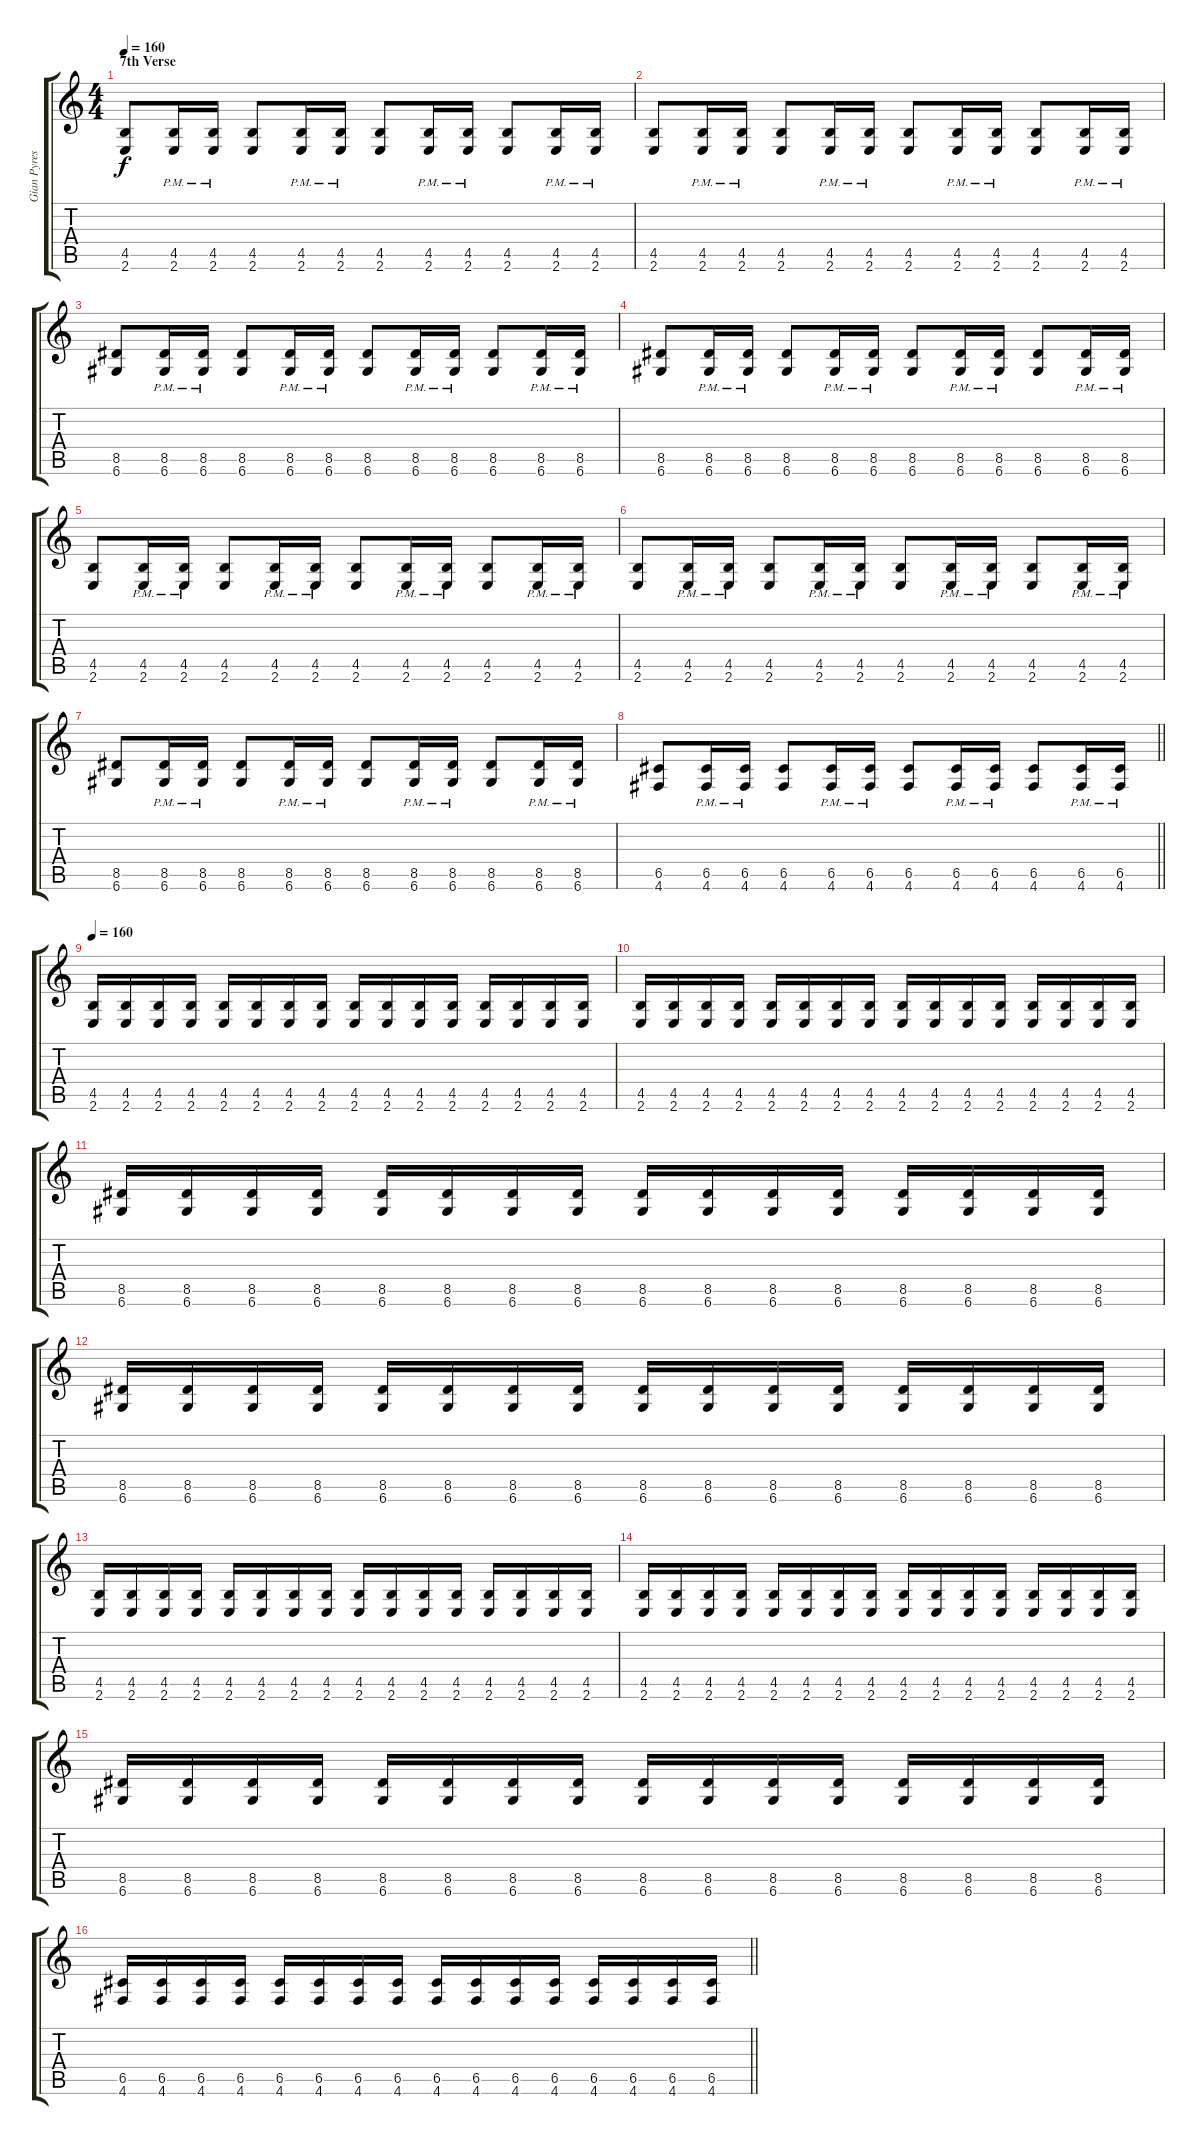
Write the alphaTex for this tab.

\track ("Gian Pyres" "Gian Pyres") {instrument distortionguitar}
\staff {score tabs}
\tuning (D4 A3 F3 C3 G2 D2) {hide}
\ts (4 4)
\section ("" "7th Verse")
\tempo 160
\clef g2
\ks c
(4.5 2.6).8{dy f} (4.5{pm} 2.6{pm}).16 (4.5{pm} 2.6{pm}).16 (4.5 2.6).8 (4.5{pm} 2.6{pm}).16 (4.5{pm} 2.6{pm}).16 (4.5 2.6).8 (4.5{pm} 2.6{pm}).16 (4.5{pm} 2.6{pm}).16 (4.5 2.6).8 (4.5{pm} 2.6{pm}).16 (4.5{pm} 2.6{pm}).16 |
(4.5 2.6).8 (4.5{pm} 2.6{pm}).16 (4.5{pm} 2.6{pm}).16 (4.5 2.6).8 (4.5{pm} 2.6{pm}).16 (4.5{pm} 2.6{pm}).16 (4.5 2.6).8 (4.5{pm} 2.6{pm}).16 (4.5{pm} 2.6{pm}).16 (4.5 2.6).8 (4.5{pm} 2.6{pm}).16 (4.5{pm} 2.6{pm}).16 |
(8.5 6.6).8 (8.5{pm} 6.6{pm}).16 (8.5{pm} 6.6{pm}).16 (8.5 6.6).8 (8.5{pm} 6.6{pm}).16 (8.5{pm} 6.6{pm}).16 (8.5 6.6).8 (8.5{pm} 6.6{pm}).16 (8.5{pm} 6.6{pm}).16 (8.5 6.6).8 (8.5{pm} 6.6{pm}).16 (8.5{pm} 6.6{pm}).16 |
(8.5 6.6).8 (8.5{pm} 6.6{pm}).16 (8.5{pm} 6.6{pm}).16 (8.5 6.6).8 (8.5{pm} 6.6{pm}).16 (8.5{pm} 6.6{pm}).16 (8.5 6.6).8 (8.5{pm} 6.6{pm}).16 (8.5{pm} 6.6{pm}).16 (8.5 6.6).8 (8.5{pm} 6.6{pm}).16 (8.5{pm} 6.6{pm}).16 |
(4.5 2.6).8 (4.5{pm} 2.6{pm}).16 (4.5{pm} 2.6{pm}).16 (4.5 2.6).8 (4.5{pm} 2.6{pm}).16 (4.5{pm} 2.6{pm}).16 (4.5 2.6).8 (4.5{pm} 2.6{pm}).16 (4.5{pm} 2.6{pm}).16 (4.5 2.6).8 (4.5{pm} 2.6{pm}).16 (4.5{pm} 2.6{pm}).16 |
(4.5 2.6).8 (4.5{pm} 2.6{pm}).16 (4.5{pm} 2.6{pm}).16 (4.5 2.6).8 (4.5{pm} 2.6{pm}).16 (4.5{pm} 2.6{pm}).16 (4.5 2.6).8 (4.5{pm} 2.6{pm}).16 (4.5{pm} 2.6{pm}).16 (4.5 2.6).8 (4.5{pm} 2.6{pm}).16 (4.5{pm} 2.6{pm}).16 |
(8.5 6.6).8 (8.5{pm} 6.6{pm}).16 (8.5{pm} 6.6{pm}).16 (8.5 6.6).8 (8.5{pm} 6.6{pm}).16 (8.5{pm} 6.6{pm}).16 (8.5 6.6).8 (8.5{pm} 6.6{pm}).16 (8.5{pm} 6.6{pm}).16 (8.5 6.6).8 (8.5{pm} 6.6{pm}).16 (8.5{pm} 6.6{pm}).16 |
\barLineRight lightlight
(6.5 4.6).8 (6.5{pm} 4.6{pm}).16 (6.5{pm} 4.6{pm}).16 (6.5 4.6).8 (6.5{pm} 4.6{pm}).16 (6.5{pm} 4.6{pm}).16 (6.5 4.6).8 (6.5{pm} 4.6{pm}).16 (6.5{pm} 4.6{pm}).16 (6.5 4.6).8 (6.5{pm} 4.6{pm}).16 (6.5{pm} 4.6{pm}).16 |
\tempo 160
(4.5 2.6).16 (4.5 2.6).16 (4.5 2.6).16 (4.5 2.6).16 (4.5 2.6).16 (4.5 2.6).16 (4.5 2.6).16 (4.5 2.6).16 (4.5 2.6).16 (4.5 2.6).16 (4.5 2.6).16 (4.5 2.6).16 (4.5 2.6).16 (4.5 2.6).16 (4.5 2.6).16 (4.5 2.6).16 |
(4.5 2.6).16 (4.5 2.6).16 (4.5 2.6).16 (4.5 2.6).16 (4.5 2.6).16 (4.5 2.6).16 (4.5 2.6).16 (4.5 2.6).16 (4.5 2.6).16 (4.5 2.6).16 (4.5 2.6).16 (4.5 2.6).16 (4.5 2.6).16 (4.5 2.6).16 (4.5 2.6).16 (4.5 2.6).16 |
(8.5 6.6).16 (8.5 6.6).16 (8.5 6.6).16 (8.5 6.6).16 (8.5 6.6).16 (8.5 6.6).16 (8.5 6.6).16 (8.5 6.6).16 (8.5 6.6).16 (8.5 6.6).16 (8.5 6.6).16 (8.5 6.6).16 (8.5 6.6).16 (8.5 6.6).16 (8.5 6.6).16 (8.5 6.6).16 |
(8.5 6.6).16 (8.5 6.6).16 (8.5 6.6).16 (8.5 6.6).16 (8.5 6.6).16 (8.5 6.6).16 (8.5 6.6).16 (8.5 6.6).16 (8.5 6.6).16 (8.5 6.6).16 (8.5 6.6).16 (8.5 6.6).16 (8.5 6.6).16 (8.5 6.6).16 (8.5 6.6).16 (8.5 6.6).16 |
(4.5 2.6).16 (4.5 2.6).16 (4.5 2.6).16 (4.5 2.6).16 (4.5 2.6).16 (4.5 2.6).16 (4.5 2.6).16 (4.5 2.6).16 (4.5 2.6).16 (4.5 2.6).16 (4.5 2.6).16 (4.5 2.6).16 (4.5 2.6).16 (4.5 2.6).16 (4.5 2.6).16 (4.5 2.6).16 |
(4.5 2.6).16 (4.5 2.6).16 (4.5 2.6).16 (4.5 2.6).16 (4.5 2.6).16 (4.5 2.6).16 (4.5 2.6).16 (4.5 2.6).16 (4.5 2.6).16 (4.5 2.6).16 (4.5 2.6).16 (4.5 2.6).16 (4.5 2.6).16 (4.5 2.6).16 (4.5 2.6).16 (4.5 2.6).16 |
(8.5 6.6).16 (8.5 6.6).16 (8.5 6.6).16 (8.5 6.6).16 (8.5 6.6).16 (8.5 6.6).16 (8.5 6.6).16 (8.5 6.6).16 (8.5 6.6).16 (8.5 6.6).16 (8.5 6.6).16 (8.5 6.6).16 (8.5 6.6).16 (8.5 6.6).16 (8.5 6.6).16 (8.5 6.6).16 |
\barLineRight lightlight
(6.5 4.6).16 (6.5 4.6).16 (6.5 4.6).16 (6.5 4.6).16 (6.5 4.6).16 (6.5 4.6).16 (6.5 4.6).16 (6.5 4.6).16 (6.5 4.6).16 (6.5 4.6).16 (6.5 4.6).16 (6.5 4.6).16 (6.5 4.6).16 (6.5 4.6).16 (6.5 4.6).16 (6.5 4.6).16
